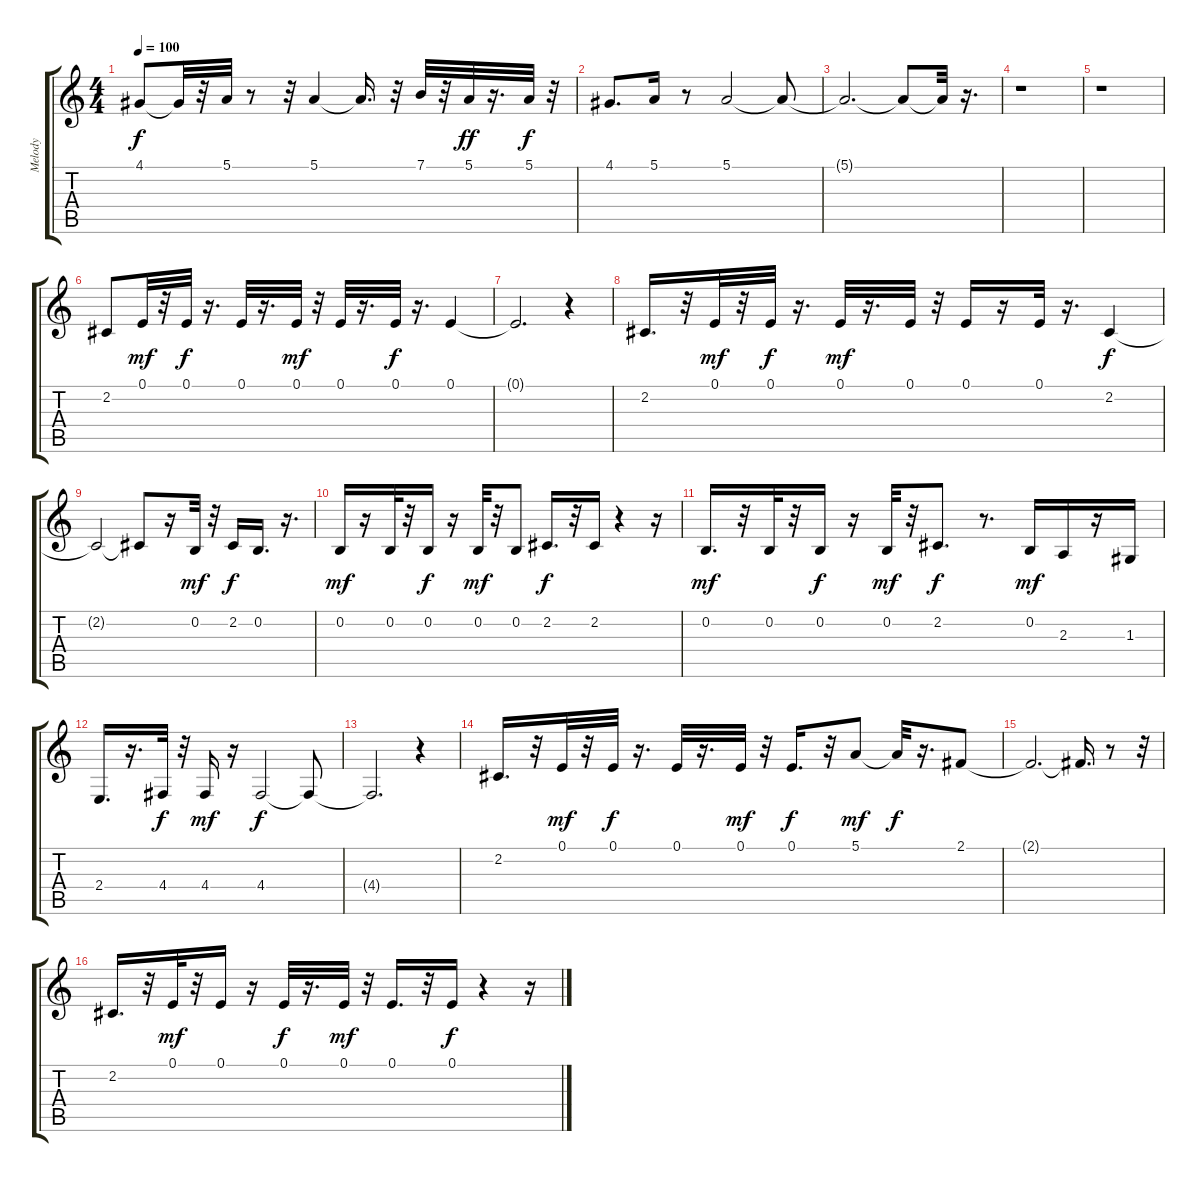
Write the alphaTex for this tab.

\track ("Melody" "Melody") {instrument pad7halo}
\staff {score tabs}
\tuning (E4 B3 G3 D3 A2 E2) {hide}
\ts (4 4)
\tempo 100
\clef g2
\ks c
4.1.8{dy f} 4.1{t}.32 r.32 5.1.32 r.8 r.32 5.1.4 5.1{t}.16{d} r.32 7.1.32 r.32 5.1.32{dy ff} r.16{d} 5.1.32{dy f} r.32 |
4.1.8{d} 5.1.16 r.8 5.1.2 5.1{t}.8 |
5.1{t}.2{d} 5.1{t}.8 5.1{t}.32 r.16{d} |
r.1 |
r.1 |
2.2.8 0.1.32{dy mf} r.32 0.1.32{dy f} r.16{d} 0.1.32 r.16{d} 0.1.32{dy mf} r.32 0.1.32 r.16{d} 0.1.32{dy f} r.16{d} 0.1.4 |
0.1{t}.2{d} r.4 |
2.2.16{d} r.32 0.1.32{dy mf} r.32 0.1.32{dy f} r.16{d} 0.1.32{dy mf} r.16{d} 0.1.32 r.32 0.1.16 r.16 0.1.32 r.16{d} 2.2.4{dy f} |
2.2{t}.2 2.2{t}.8 r.16 0.2.32{dy mf} r.32 2.2.16{dy f} 0.2.16{d} r.16{d} |
0.2.16{dy mf} r.16 0.2.32 r.32 0.2.16{dy f} r.16 0.2.32{dy mf} r.32 0.2.8 2.2.16{d dy f} r.32 2.2.16 r.4 r.16 |
0.2.16{d dy mf} r.32 0.2.32 r.32 0.2.16{dy f} r.16 0.2.32{dy mf} r.32 2.2.8{d dy f} r.8{d} 0.2.16{dy mf} 2.3.16 r.16 1.3.16 |
2.4.16{d} r.16{d} 4.4.32{dy f} r.32 4.4.16{dy mf} r.16 4.4.2{dy f} 4.4{t}.8 |
4.4{t}.2{d} r.4 |
2.2.16{d} r.32 0.1.32{dy mf} r.32 0.1.32{dy f} r.16{d} 0.1.32 r.16{d} 0.1.32{dy mf} r.32 0.1.16{d dy f} r.32 5.1.8{dy mf} 5.1{t}.32{dy f} r.16{d} 2.1.8 |
2.1{t}.2{d} 2.1{t}.16{d} r.8 r.32 |
2.2.16{d} r.32 0.1.32{dy mf} r.32 0.1.16 r.16 0.1.32{dy f} r.16{d} 0.1.32{dy mf} r.32 0.1.16{d} r.32 0.1.16{dy f} r.4 r.16
